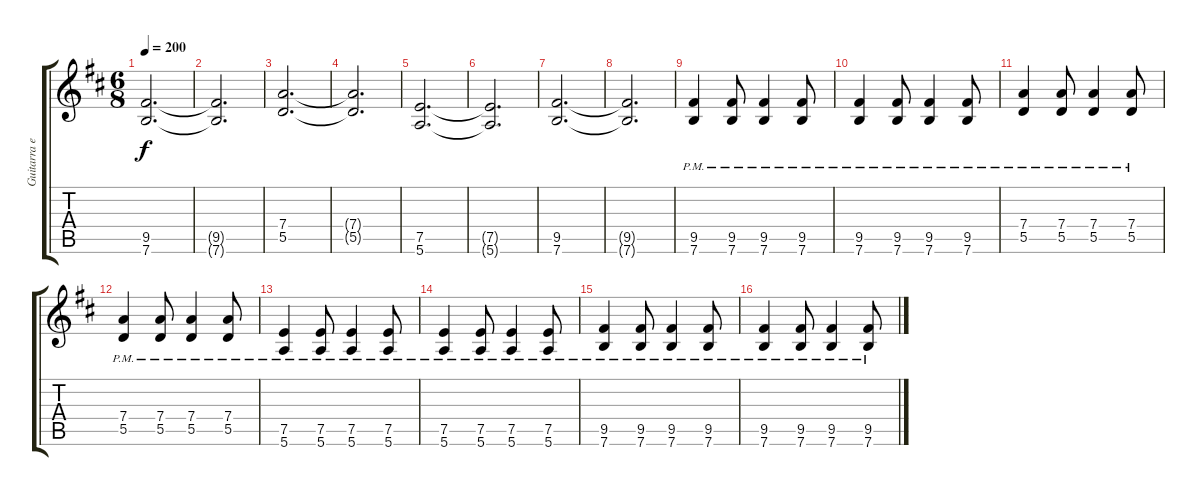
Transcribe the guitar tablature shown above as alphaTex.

\track ("Guitarra electrica" "Guitarra e") {instrument overdrivenguitar}
\staff {score tabs}
\tuning (E4 B3 G3 D3 A2 E2) {hide}
\ts (6 8)
\tempo 200
\clef g2
\ks bminor
(9.5 7.6).2{d dy f} |
(9.5{t} 7.6{t}).2{d} |
(7.4 5.5).2{d} |
(7.4{t} 5.5{t}).2{d} |
(7.5 5.6).2{d} |
(7.5{t} 5.6{t}).2{d} |
(9.5 7.6).2{d} |
(9.5{t} 7.6{t}).2{d} |
(9.5{pm} 7.6{pm}).4 (9.5{pm} 7.6{pm}).8 (9.5{pm} 7.6{pm}).4 (9.5{pm} 7.6{pm}).8 |
(9.5{pm} 7.6{pm}).4 (9.5{pm} 7.6{pm}).8 (9.5{pm} 7.6{pm}).4 (9.5{pm} 7.6{pm}).8 |
(7.4{pm} 5.5{pm}).4 (7.4{pm} 5.5{pm}).8 (7.4{pm} 5.5{pm}).4 (7.4{pm} 5.5{pm}).8 |
(7.4{pm} 5.5{pm}).4 (7.4{pm} 5.5{pm}).8 (7.4{pm} 5.5{pm}).4 (7.4{pm} 5.5{pm}).8 |
(7.5{pm} 5.6{pm}).4 (7.5{pm} 5.6{pm}).8 (7.5{pm} 5.6{pm}).4 (7.5{pm} 5.6{pm}).8 |
(7.5{pm} 5.6{pm}).4 (7.5{pm} 5.6{pm}).8 (7.5{pm} 5.6{pm}).4 (7.5{pm} 5.6{pm}).8 |
(9.5{pm} 7.6{pm}).4 (9.5{pm} 7.6{pm}).8 (9.5{pm} 7.6{pm}).4 (9.5{pm} 7.6{pm}).8 |
(9.5{pm} 7.6{pm}).4 (9.5{pm} 7.6{pm}).8 (9.5{pm} 7.6{pm}).4 (9.5{pm} 7.6{pm}).8
